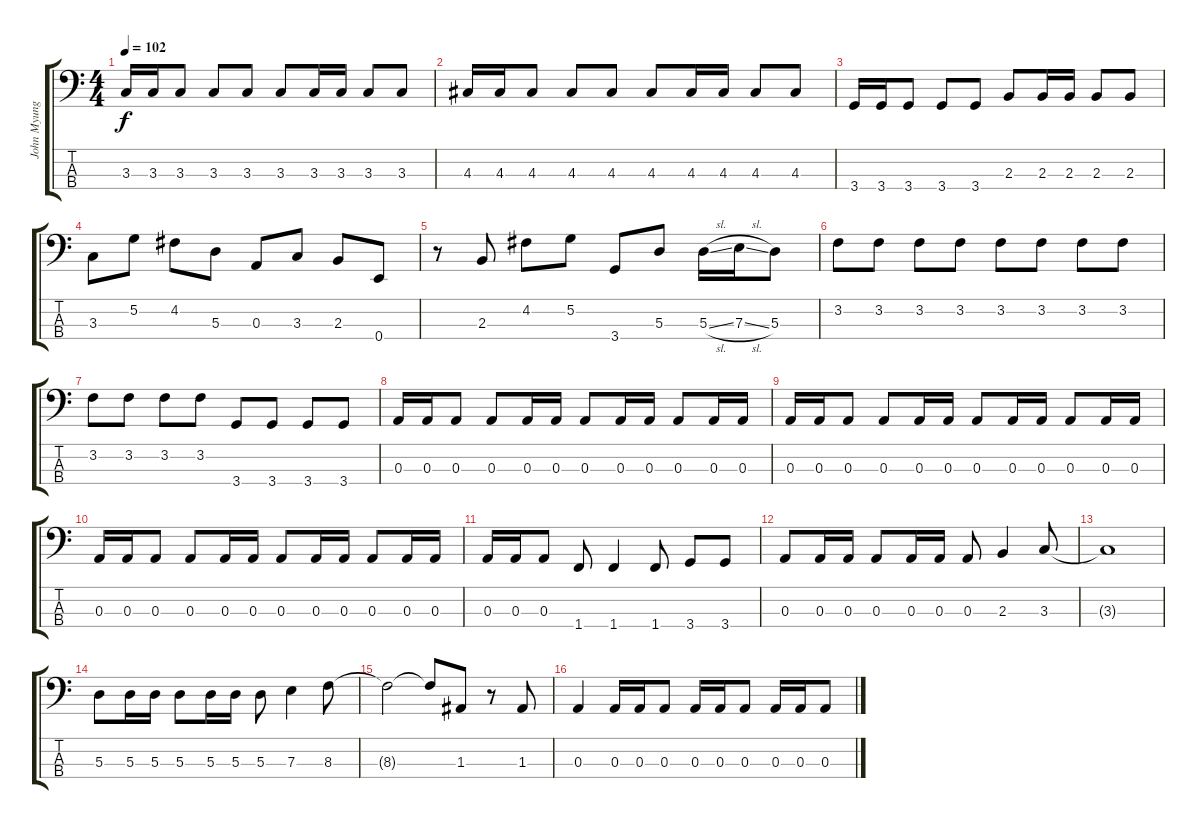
\track ("John Myung Bass" "John Myung") {instrument electricbassfinger}
\staff {score tabs}
\tuning (G2 D2 A1 E1) {hide}
\ts (4 4)
\tempo 102
\clef f4
\ks c
3.3.16{dy f} 3.3.16 3.3.8 3.3.8 3.3.8 3.3.8 3.3.16 3.3.16 3.3.8 3.3.8 |
4.3.16 4.3.16 4.3.8 4.3.8 4.3.8 4.3.8 4.3.16 4.3.16 4.3.8 4.3.8 |
3.4.16 3.4.16 3.4.8 3.4.8 3.4.8 2.3.8 2.3.16 2.3.16 2.3.8 2.3.8 |
3.3.8 5.2.8 4.2.8 5.3.8 0.3.8 3.3.8 2.3.8 0.4.8 |
r.8 2.3.8 4.2.8 5.2.8 3.4.8 5.3.8 5.3{sl}.16 7.3{sl}.16 5.3.8 |
3.2.8 3.2.8 3.2.8 3.2.8 3.2.8 3.2.8 3.2.8 3.2.8 |
3.2.8 3.2.8 3.2.8 3.2.8 3.4.8 3.4.8 3.4.8 3.4.8 |
0.3.16 0.3.16 0.3.8 0.3.8 0.3.16 0.3.16 0.3.8 0.3.16 0.3.16 0.3.8 0.3.16 0.3.16 |
0.3.16 0.3.16 0.3.8 0.3.8 0.3.16 0.3.16 0.3.8 0.3.16 0.3.16 0.3.8 0.3.16 0.3.16 |
0.3.16 0.3.16 0.3.8 0.3.8 0.3.16 0.3.16 0.3.8 0.3.16 0.3.16 0.3.8 0.3.16 0.3.16 |
0.3.16 0.3.16 0.3.8 1.4.8 1.4.4 1.4.8 3.4.8 3.4.8 |
0.3.8 0.3.16 0.3.16 0.3.8 0.3.16 0.3.16 0.3.8 2.3.4 3.3.8 |
3.3{t}.1 |
5.3.8 5.3.16 5.3.16 5.3.8 5.3.16 5.3.16 5.3.8 7.3.4 8.3.8 |
8.3{t}.2 8.3{t}.8 1.3.8 r.8 1.3.8 |
0.3.4 0.3.16 0.3.16 0.3.8 0.3.16 0.3.16 0.3.8 0.3.16 0.3.16 0.3.8
